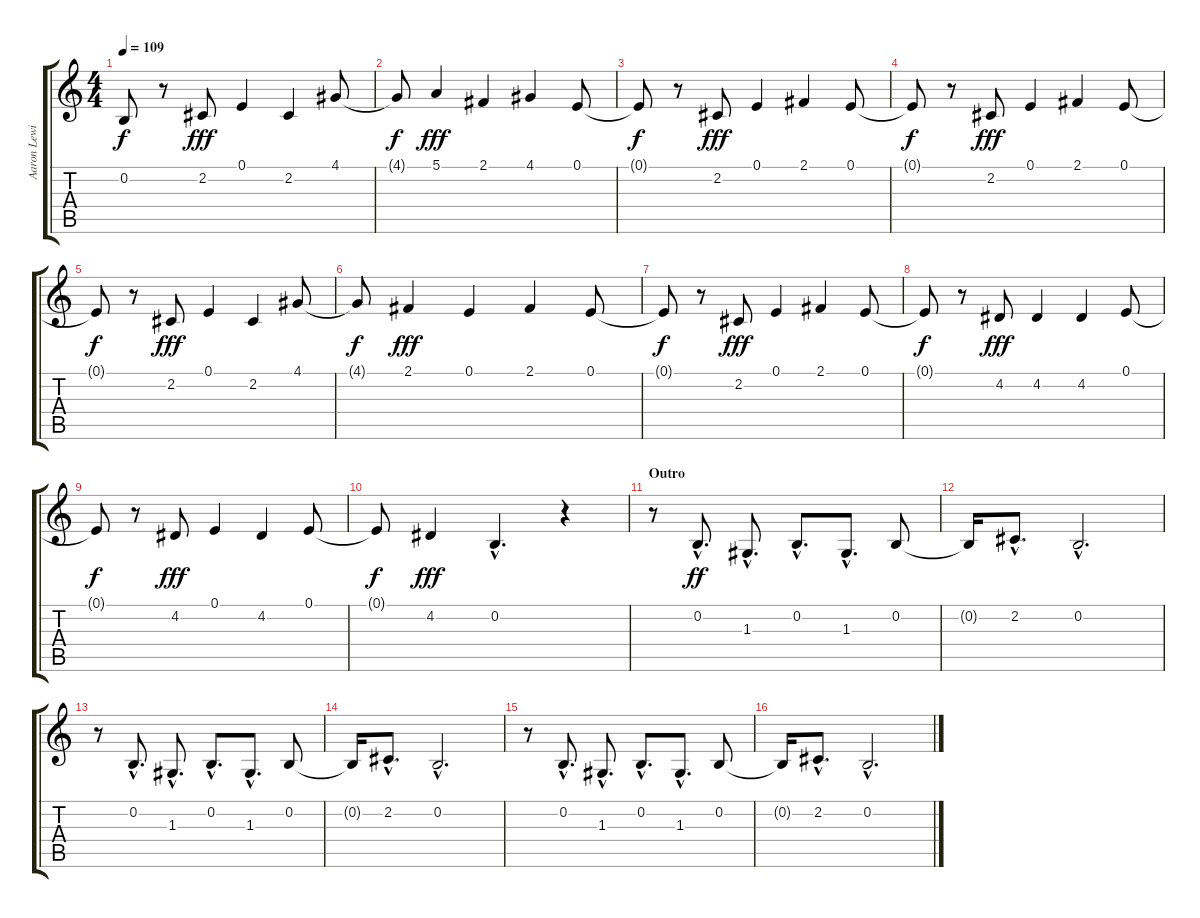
\track ("Aaron Lewis - Voice" "Aaron Lewi") {instrument cello}
\staff {score tabs}
\tuning (E4 B3 G3 D3 A2 E2) {hide}
\ts (4 4)
\tempo 109
\clef g2
\ks c
0.2{t}.8{dy f} r.8 2.2.8{dy fff} 0.1.4 2.2.4 4.1.8 |
4.1{t}.8{dy f} 5.1.4{dy fff} 2.1.4 4.1.4 0.1.8 |
0.1{t}.8{dy f} r.8 2.2.8{dy fff} 0.1.4 2.1.4 0.1.8 |
0.1{t}.8{dy f} r.8 2.2.8{dy fff} 0.1.4 2.1.4 0.1.8 |
0.1{t}.8{dy f} r.8 2.2.8{dy fff} 0.1.4 2.2.4 4.1.8 |
4.1{t}.8{dy f} 2.1.4{dy fff} 0.1.4 2.1.4 0.1.8 |
0.1{t}.8{dy f} r.8 2.2.8{dy fff} 0.1.4 2.1.4 0.1.8 |
0.1{t}.8{dy f} r.8 4.2.8{dy fff} 4.2.4 4.2.4 0.1.8 |
0.1{t}.8{dy f} r.8 4.2.8{dy fff} 0.1.4 4.2.4 0.1.8 |
0.1{t}.8{dy f} 4.2.4{dy fff} 0.2{hac}.4{d} r.4 |
\section ("" "Outro")
r.8 0.2{hac}.8{d dy ff} 1.3{hac}.8{d} 0.2{hac}.8{d} 1.3{hac}.8{d} 0.2.8 |
0.2{t}.16 2.2{hac}.8{d} 0.2{hac}.2{d} |
r.8 0.2{hac}.8{d} 1.3{hac}.8{d} 0.2{hac}.8{d} 1.3{hac}.8{d} 0.2.8 |
0.2{t}.16 2.2{hac}.8{d} 0.2{hac}.2{d} |
r.8 0.2{hac}.8{d} 1.3{hac}.8{d} 0.2{hac}.8{d} 1.3{hac}.8{d} 0.2.8 |
0.2{t}.16 2.2{hac}.8{d} 0.2{hac}.2{d}
